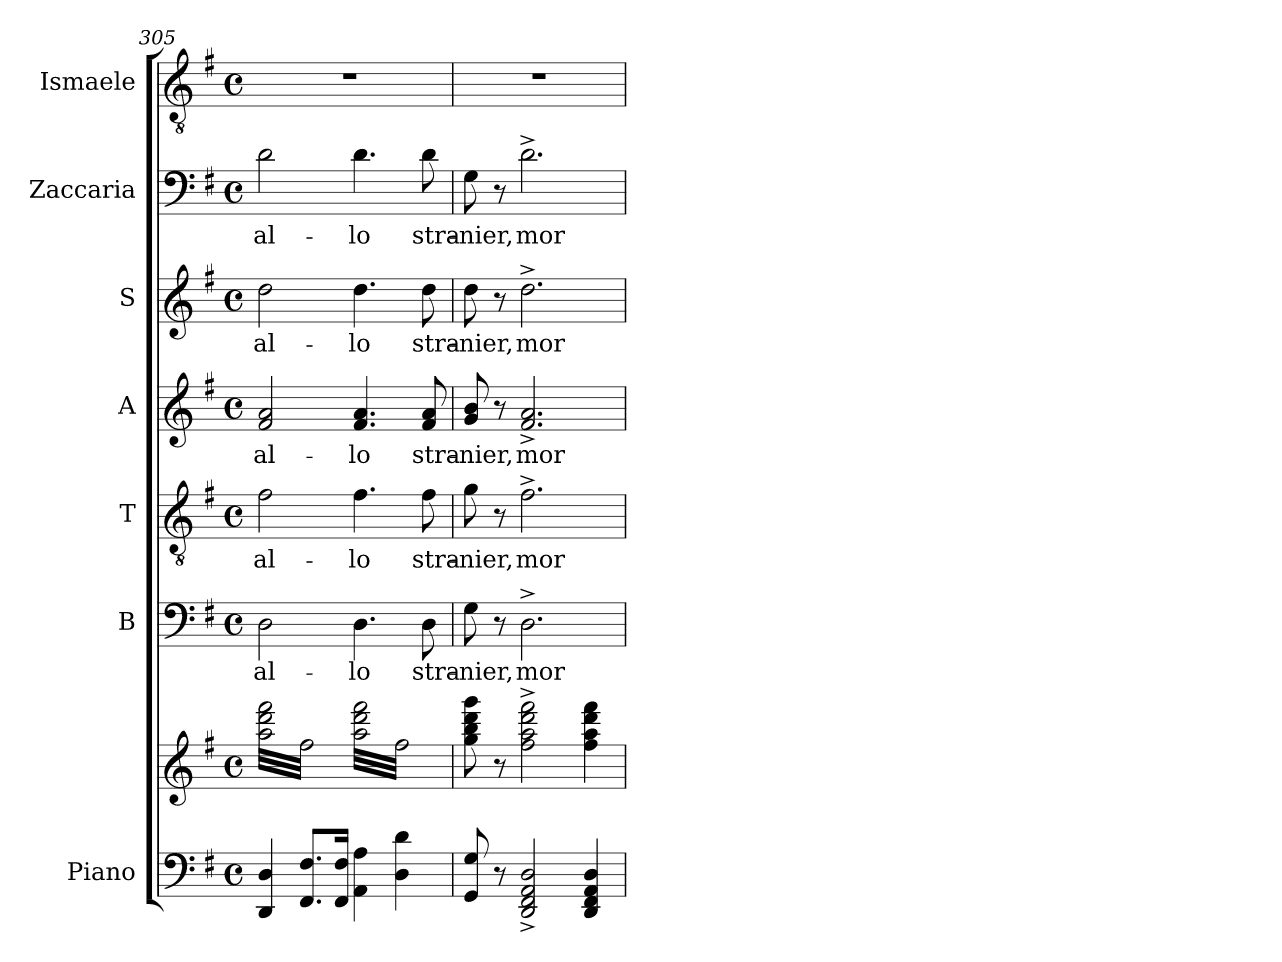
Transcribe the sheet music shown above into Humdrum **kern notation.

**kern	**kern	**kern	**text	**kern	**text	**kern	**text	**kern	**text	**kern	**text	**kern
*part7	*part7	*part6	*part6	*part5	*part5	*part4	*part4	*part3	*part3	*part2	*part2	*part1
*staff8	*staff7	*staff6	*staff6	*staff5	*staff5	*staff4	*staff4	*staff3	*staff3	*staff2	*staff2	*staff1
*I"Piano	*	*I"B	*	*I"T	*	*I"A	*	*I"S	*	*I"Zaccaria	*	*I"Ismaele
*I'Pno	*	*I'B	*	*I'T	*	*I'A	*	*I'S	*	*	*	*
*clefF4	*clefG2	*clefF4	*	*clefGv2	*	*clefG2	*	*clefG2	*	*clefF4	*	*clefGv2
*k[f#]	*k[f#]	*k[f#]	*	*k[f#]	*	*k[f#]	*	*k[f#]	*	*k[f#]	*	*k[f#]
*M4/4	*M4/4	*M4/4	*	*M4/4	*	*M4/4	*	*M4/4	*	*M4/4	*	*M4/4
*met(c)	*met(c)	*met(c)	*	*met(c)	*	*met(c)	*	*met(c)	*	*met(c)	*	*met(c)
=305	=305	=305	=305	=305	=305	=305	=305	=305	=305	=305	=305	=305
!	!	!	!LO:LY:b	!	!LO:LY:b	!	!LO:LY:b	!	!LO:LY:b	!	!LO:LY:b	!
*	*tremolo	*	*	*	*	*	*	*	*	*	*	*
4DD/ 4D/	32aa\ 32ddd\ 32fff#\LLL	2D\	al-	2f#\	al-	2f#/ 2a/	al-	2dd\	al-	2d\	al-	1r
.	32ff#\	.	.	.	.	.	.	.	.	.	.	.
.	32aa\ 32ddd\ 32fff#\	.	.	.	.	.	.	.	.	.	.	.
.	32ff#\	.	.	.	.	.	.	.	.	.	.	.
.	32aa\ 32ddd\ 32fff#\	.	.	.	.	.	.	.	.	.	.	.
.	32ff#\	.	.	.	.	.	.	.	.	.	.	.
.	32aa\ 32ddd\ 32fff#\	.	.	.	.	.	.	.	.	.	.	.
.	32ff#\	.	.	.	.	.	.	.	.	.	.	.
8.FF#/ 8.F#/L	32aa\ 32ddd\ 32fff#\	.	.	.	.	.	.	.	.	.	.	.
.	32ff#\	.	.	.	.	.	.	.	.	.	.	.
.	32aa\ 32ddd\ 32fff#\	.	.	.	.	.	.	.	.	.	.	.
.	32ff#\	.	.	.	.	.	.	.	.	.	.	.
.	32aa\ 32ddd\ 32fff#\	.	.	.	.	.	.	.	.	.	.	.
.	32ff#\	.	.	.	.	.	.	.	.	.	.	.
16FF#/ 16F#/Jk	32aa\ 32ddd\ 32fff#\	.	.	.	.	.	.	.	.	.	.	.
.	32ff#\JJJ	.	.	.	.	.	.	.	.	.	.	.
!	!	!	!LO:LY:b	!	!LO:LY:b	!	!LO:LY:b	!	!LO:LY:b	!	!LO:LY:b	!
4AA\ 4A\	32aa\ 32ddd\ 32fff#\LLL	4.D\	-lo	4.f#\	-lo	4.f#/ 4.a/	-lo	4.dd\	-lo	4.d\	-lo	.
.	32ff#\	.	.	.	.	.	.	.	.	.	.	.
.	32aa\ 32ddd\ 32fff#\	.	.	.	.	.	.	.	.	.	.	.
.	32ff#\	.	.	.	.	.	.	.	.	.	.	.
.	32aa\ 32ddd\ 32fff#\	.	.	.	.	.	.	.	.	.	.	.
.	32ff#\	.	.	.	.	.	.	.	.	.	.	.
.	32aa\ 32ddd\ 32fff#\	.	.	.	.	.	.	.	.	.	.	.
.	32ff#\	.	.	.	.	.	.	.	.	.	.	.
4D\ 4d\	32aa\ 32ddd\ 32fff#\	.	.	.	.	.	.	.	.	.	.	.
.	32ff#\	.	.	.	.	.	.	.	.	.	.	.
.	32aa\ 32ddd\ 32fff#\	.	.	.	.	.	.	.	.	.	.	.
.	32ff#\	.	.	.	.	.	.	.	.	.	.	.
!	!	!	!LO:LY:b	!	!LO:LY:b	!	!LO:LY:b	!	!LO:LY:b	!	!LO:LY:b	!
.	32aa\ 32ddd\ 32fff#\	8D\	stra-	8f#\	stra-	8f#/ 8a/	stra-	8dd\	stra-	8d\	stra-	.
.	32ff#\	.	.	.	.	.	.	.	.	.	.	.
.	32aa\ 32ddd\ 32fff#\	.	.	.	.	.	.	.	.	.	.	.
.	32ff#\JJJ	.	.	.	.	.	.	.	.	.	.	.
*	*Xtremolo	*	*	*	*	*	*	*	*	*	*	*
!!LO:PB:g=z
=306	=306	=306	=306	=306	=306	=306	=306	=306	=306	=306	=306	=306
!	!	!	!LO:LY:b	!	!LO:LY:b	!	!LO:LY:b	!	!LO:LY:b	!	!LO:LY:b	!
8GG/ 8G/	8gg\ 8bb\ 8ddd\ 8ggg\	8G\	-nier,	8g\	-nier,	8g/ 8b/	-nier,	8dd\	-nier,	8G\	-nier,	1r
.	.	.	.	.	.	.	.	.	.	.	.	.
.	.	.	.	.	.	.	.	.	.	.	.	.
.	.	.	.	.	.	.	.	.	.	.	.	.
8r	8r	8r	.	8r	.	8r	.	8r	.	8r	.	.
.	.	.	.	.	.	.	.	.	.	.	.	.
.	.	.	.	.	.	.	.	.	.	.	.	.
.	.	.	.	.	.	.	.	.	.	.	.	.
!	!	!	!LO:LY:b	!	!LO:LY:b	!	!LO:LY:b	!	!LO:LY:b	!	!LO:LY:b	!
2DD/^ 2FF#/^ 2AA/^ 2D/^	2ff#\^ 2aa\^ 2ddd\^ 2fff#\^	2.D^\	mor-	2.f#^\	mor-	2.f#/^ 2.a/^	mor-	2.dd^\	mor-	2.d^\	mor-	.
4DD/ 4FF#/ 4AA/ 4D/	4ff#\ 4aa\ 4ddd\ 4fff#\	.	.	.	.	.	.	.	.	.	.	.
=	=	=	=	=	=	=	=	=	=	=	=	=
*-	*-	*-	*-	*-	*-	*-	*-	*-	*-	*-	*-	*-
